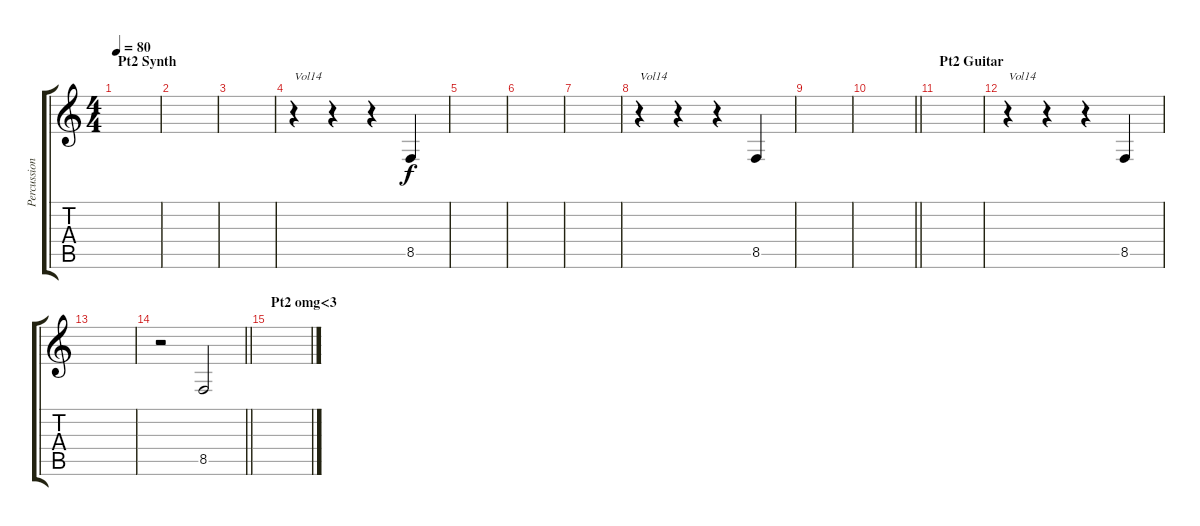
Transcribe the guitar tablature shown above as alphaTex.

\track ("Percussions&Vocals" "Percussion") {instrument lead6voice}
\staff {score tabs}
\tuning (E4 B3 G3 D3 A2 E2) {hide}
\ts (4 4)
\section ("" "Pt2 Synth")
\tempo 80
\clef g2
\ks c
|
|
|
r.4{txt "Vol14" volume 14} r.4 r.4 8.5.4 |
|
|
|
r.4{txt "Vol14" volume 14} r.4 r.4 8.5.4 |
|
\barLineRight lightlight
|
\section ("" "Pt2 Guitar")
|
r.4{txt "Vol14" volume 14} r.4 r.4 8.5.4 |
|
\barLineRight lightlight
r.2 8.5.2 |
\section ("" "Pt2 omg<3")
